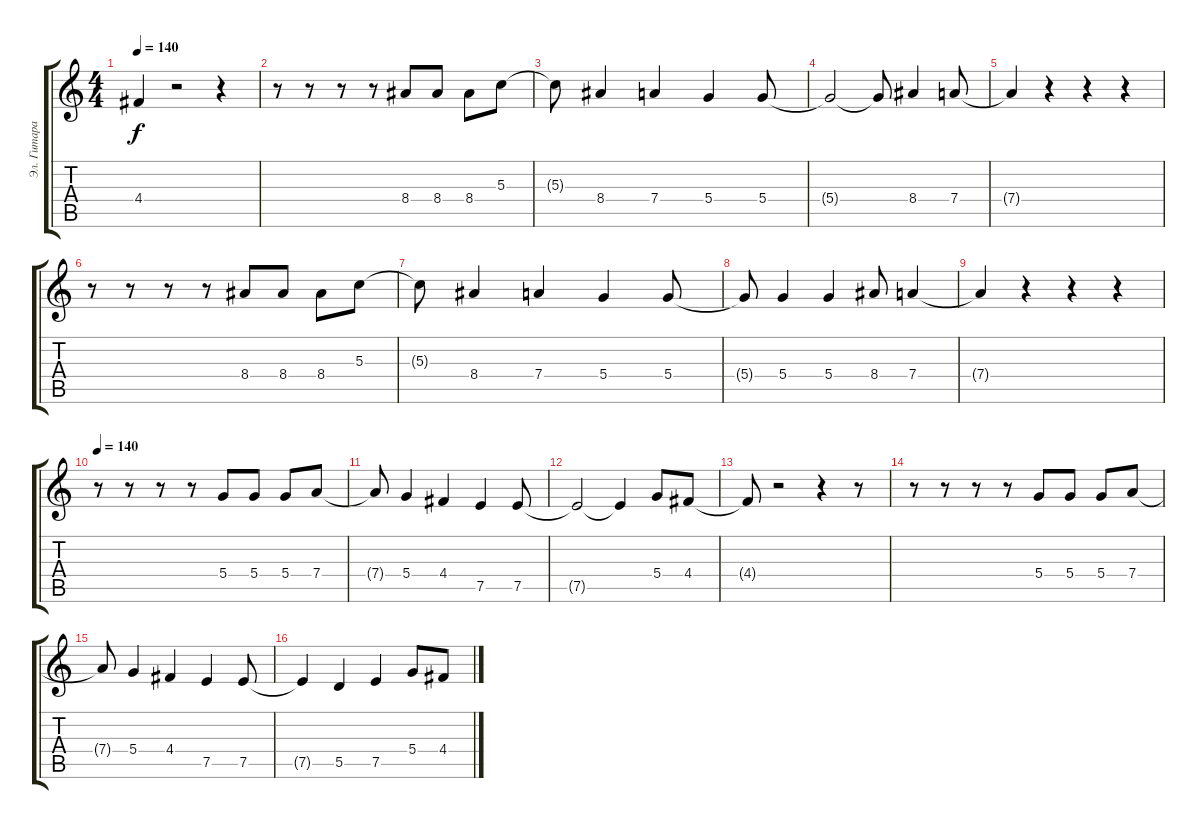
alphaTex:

\track ("Эл. Гитара [Вокал]" "Эл. Гитара") {instrument distortionguitar}
\staff {score tabs}
\tuning (E4 B3 G3 D3 A2 E2) {hide}
\ts (4 4)
\tempo 140
\clef g2
\ks c
4.4{t}.4{dy f} r.2 r.4 |
r.8 r.8 r.8 r.8 8.4.8 8.4.8 8.4.8 5.3.8 |
5.3{t}.8 8.4.4 7.4.4 5.4.4 5.4.8 |
5.4{t}.2 5.4{t}.8 8.4.4 7.4.8 |
7.4{t}.4 r.4 r.4 r.4 |
r.8 r.8 r.8 r.8 8.4.8 8.4.8 8.4.8 5.3.8 |
5.3{t}.8 8.4.4 7.4.4 5.4.4 5.4.8 |
5.4{t}.8 5.4.4 5.4.4 8.4.8 7.4.4 |
7.4{t}.4 r.4 r.4 r.4 |
\tempo 140
r.8 r.8 r.8 r.8 5.4.8 5.4.8 5.4.8 7.4.8 |
7.4{t}.8 5.4.4 4.4.4 7.5.4 7.5.8 |
7.5{t}.2 7.5{t}.4 5.4.8 4.4.8 |
4.4{t}.8 r.2 r.4 r.8 |
r.8 r.8 r.8 r.8 5.4.8 5.4.8 5.4.8 7.4.8 |
7.4{t}.8 5.4.4 4.4.4 7.5.4 7.5.8 |
7.5{t}.4 5.5.4 7.5.4 5.4.8 4.4.8
